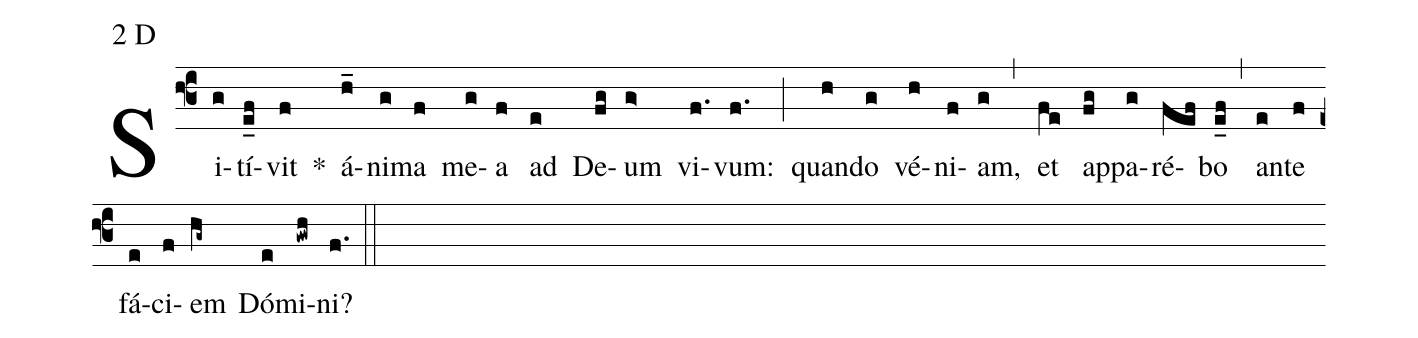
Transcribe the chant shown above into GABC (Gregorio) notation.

mode:2 D;
%%
(f3) Si(g)tí(e_f)vit(f) *() á(h_)ni(g)ma(f) me(g)a(f) ad(e) De(fg)um(g>) vi(f.)vum:(f.) (;) quan(h)do(g) vé(h)ni(f)am,(g) (,) et(fe) ap(fg)pa(g)ré(fef)bo(e_f) (,) an(e)te(f) fá(e)ci(f)em(hg~) Dó(e)mi(gwh)ni?(f.) (::)
